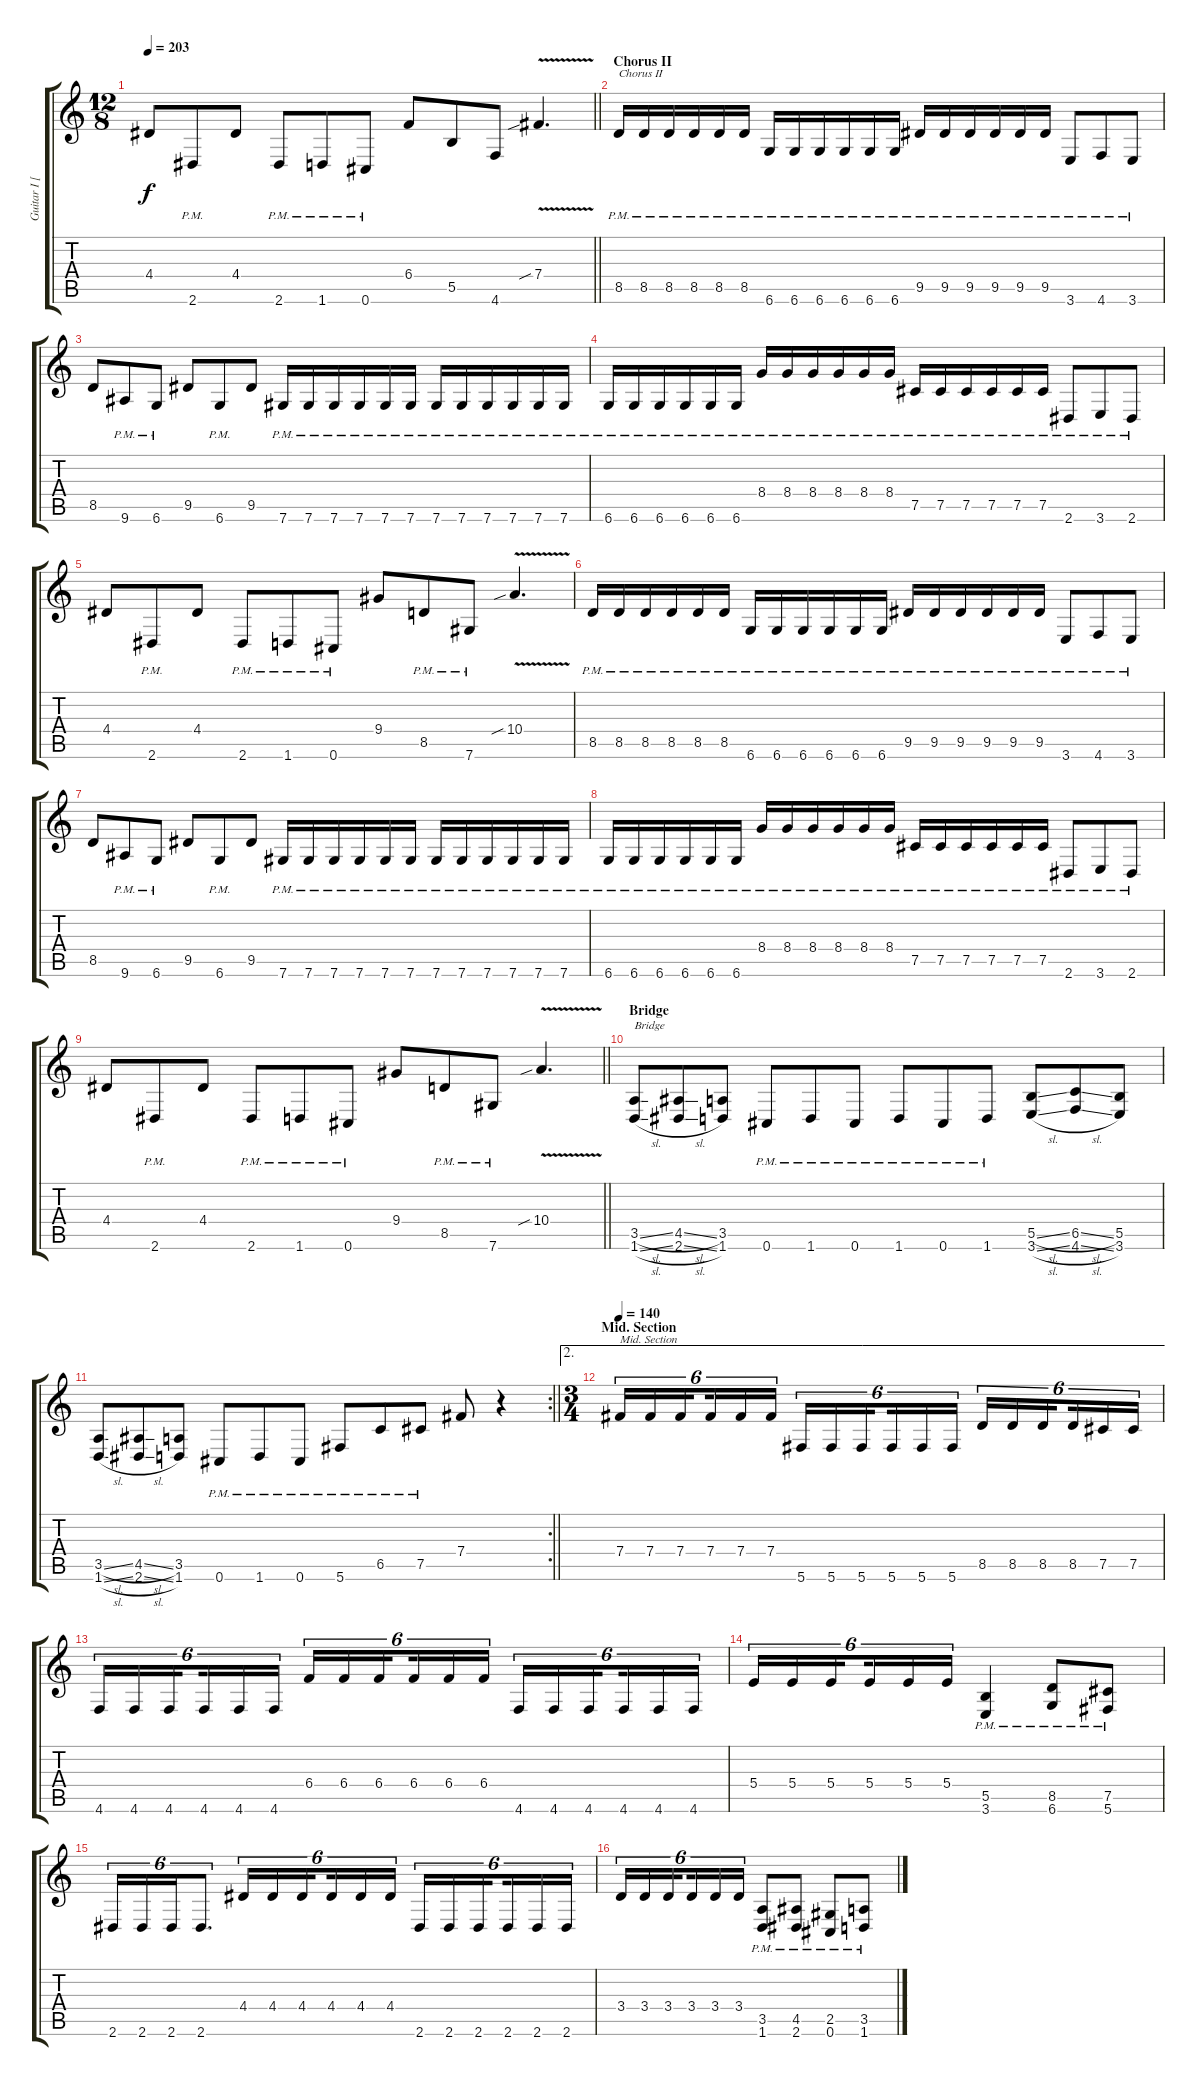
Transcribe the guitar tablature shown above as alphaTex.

\track ("Guitar I [Terrance Hobbs]" "Guitar I [") {instrument distortionguitar}
\staff {score tabs}
\tuning (Db4 Ab3 E3 B2 Gb2 Db2) {hide}
\ts (12 8)
\tempo 203
\clef g2
\barLineRight lightlight
\ks c
4.4.8{dy f} 2.6{pm}.8 4.4.8 2.6{pm}.8 1.6{pm}.8 0.6{pm}.8 6.4.8 5.5.8 4.6.8 7.4{v sib}.4{d} |
\section ("" "Chorus II")
8.5{pm}.16{txt "Chorus II"} 8.5{pm}.16 8.5{pm}.16 8.5{pm}.16 8.5{pm}.16 8.5{pm}.16 6.6{pm}.16 6.6{pm}.16 6.6{pm}.16 6.6{pm}.16 6.6{pm}.16 6.6{pm}.16 9.5{pm}.16 9.5{pm}.16 9.5{pm}.16 9.5{pm}.16 9.5{pm}.16 9.5{pm}.16 3.6{pm}.8 4.6{pm}.8 3.6{pm}.8 |
8.5.8 9.6{pm}.8 6.6{pm}.8 9.5.8 6.6{pm}.8 9.5.8 7.6{pm}.16 7.6{pm}.16 7.6{pm}.16 7.6{pm}.16 7.6{pm}.16 7.6{pm}.16 7.6{pm}.16 7.6{pm}.16 7.6{pm}.16 7.6{pm}.16 7.6{pm}.16 7.6{pm}.16 |
6.6{pm}.16 6.6{pm}.16 6.6{pm}.16 6.6{pm}.16 6.6{pm}.16 6.6{pm}.16 8.4{pm}.16 8.4{pm}.16 8.4{pm}.16 8.4{pm}.16 8.4{pm}.16 8.4{pm}.16 7.5{pm}.16 7.5{pm}.16 7.5{pm}.16 7.5{pm}.16 7.5{pm}.16 7.5{pm}.16 2.6{pm}.8 3.6{pm}.8 2.6{pm}.8 |
4.4.8 2.6{pm}.8 4.4.8 2.6{pm}.8 1.6{pm}.8 0.6{pm}.8 9.4.8 8.5{pm}.8 7.6{pm}.8 10.4{v sib}.4{d} |
8.5{pm}.16 8.5{pm}.16 8.5{pm}.16 8.5{pm}.16 8.5{pm}.16 8.5{pm}.16 6.6{pm}.16 6.6{pm}.16 6.6{pm}.16 6.6{pm}.16 6.6{pm}.16 6.6{pm}.16 9.5{pm}.16 9.5{pm}.16 9.5{pm}.16 9.5{pm}.16 9.5{pm}.16 9.5{pm}.16 3.6{pm}.8 4.6{pm}.8 3.6{pm}.8 |
8.5.8 9.6{pm}.8 6.6{pm}.8 9.5.8 6.6{pm}.8 9.5.8 7.6{pm}.16 7.6{pm}.16 7.6{pm}.16 7.6{pm}.16 7.6{pm}.16 7.6{pm}.16 7.6{pm}.16 7.6{pm}.16 7.6{pm}.16 7.6{pm}.16 7.6{pm}.16 7.6{pm}.16 |
6.6{pm}.16 6.6{pm}.16 6.6{pm}.16 6.6{pm}.16 6.6{pm}.16 6.6{pm}.16 8.4{pm}.16 8.4{pm}.16 8.4{pm}.16 8.4{pm}.16 8.4{pm}.16 8.4{pm}.16 7.5{pm}.16 7.5{pm}.16 7.5{pm}.16 7.5{pm}.16 7.5{pm}.16 7.5{pm}.16 2.6{pm}.8 3.6{pm}.8 2.6{pm}.8 |
\barLineRight lightlight
4.4.8 2.6{pm}.8 4.4.8 2.6{pm}.8 1.6{pm}.8 0.6{pm}.8 9.4.8 8.5{pm}.8 7.6{pm}.8 10.4{v sib}.4{d} |
\section ("" "Bridge")
(3.5{sl} 1.6{sl}).8{txt "Bridge"} (4.5{sl} 2.6{sl}).8 (3.5 1.6).8 0.6{pm}.8 1.6{pm}.8 0.6{pm}.8 1.6{pm}.8 0.6{pm}.8 1.6{pm}.8 (5.5{sl} 3.6{sl}).8 (6.5{sl} 4.6{sl}).8 (5.5 3.6).8 |
\rc 2
\barLineRight lightlight
(3.5{sl} 1.6{sl}).8 (4.5{sl} 2.6{sl}).8 (3.5 1.6).8 0.6{pm}.8 1.6{pm}.8 0.6{pm}.8 5.6{pm}.8 6.5{pm}.8 7.5{pm}.8 7.4.8 r.4 |
\ae 2
\ts (3 4)
\section ("" "Mid. Section")
\tempo 140
7.4.16{tu (6 4) txt "Mid. Section"} 7.4.16{tu (6 4)} 7.4.16{tu (6 4) beam splitsecondary} 7.4.16{tu (6 4)} 7.4.16{tu (6 4)} 7.4.16{tu (6 4)} 5.6.16{tu (6 4)} 5.6.16{tu (6 4)} 5.6.16{tu (6 4) beam splitsecondary} 5.6.16{tu (6 4)} 5.6.16{tu (6 4)} 5.6.16{tu (6 4)} 8.5.16{tu (6 4)} 8.5.16{tu (6 4)} 8.5.16{tu (6 4) beam splitsecondary} 8.5.16{tu (6 4)} 7.5.16{tu (6 4)} 7.5.16{tu (6 4)} |
4.6.16{tu (6 4)} 4.6.16{tu (6 4)} 4.6.16{tu (6 4) beam splitsecondary} 4.6.16{tu (6 4)} 4.6.16{tu (6 4)} 4.6.16{tu (6 4)} 6.4.16{tu (6 4)} 6.4.16{tu (6 4)} 6.4.16{tu (6 4) beam splitsecondary} 6.4.16{tu (6 4)} 6.4.16{tu (6 4)} 6.4.16{tu (6 4)} 4.6.16{tu (6 4)} 4.6.16{tu (6 4)} 4.6.16{tu (6 4) beam splitsecondary} 4.6.16{tu (6 4)} 4.6.16{tu (6 4)} 4.6.16{tu (6 4)} |
5.4.16{tu (6 4)} 5.4.16{tu (6 4)} 5.4.16{tu (6 4) beam splitsecondary} 5.4.16{tu (6 4)} 5.4.16{tu (6 4)} 5.4.16{tu (6 4)} (5.5{pm} 3.6{pm}).4 (8.5{pm} 6.6{pm}).8 (7.5{pm} 5.6{pm}).8 |
2.6.16{tu (6 4)} 2.6.16{tu (6 4)} 2.6.16{tu (6 4)} 2.6.8{d tu (6 4)} 4.4.16{tu (6 4)} 4.4.16{tu (6 4)} 4.4.16{tu (6 4) beam splitsecondary} 4.4.16{tu (6 4)} 4.4.16{tu (6 4)} 4.4.16{tu (6 4)} 2.6.16{tu (6 4)} 2.6.16{tu (6 4)} 2.6.16{tu (6 4) beam splitsecondary} 2.6.16{tu (6 4)} 2.6.16{tu (6 4)} 2.6.16{tu (6 4)} |
3.4.16{tu (6 4)} 3.4.16{tu (6 4)} 3.4.16{tu (6 4) beam splitsecondary} 3.4.16{tu (6 4)} 3.4.16{tu (6 4)} 3.4.16{tu (6 4)} (3.5{pm} 1.6{pm}).8 (4.5{pm} 2.6{pm}).8 (2.5{pm} 0.6{pm}).8 (3.5{pm} 1.6{pm}).8
